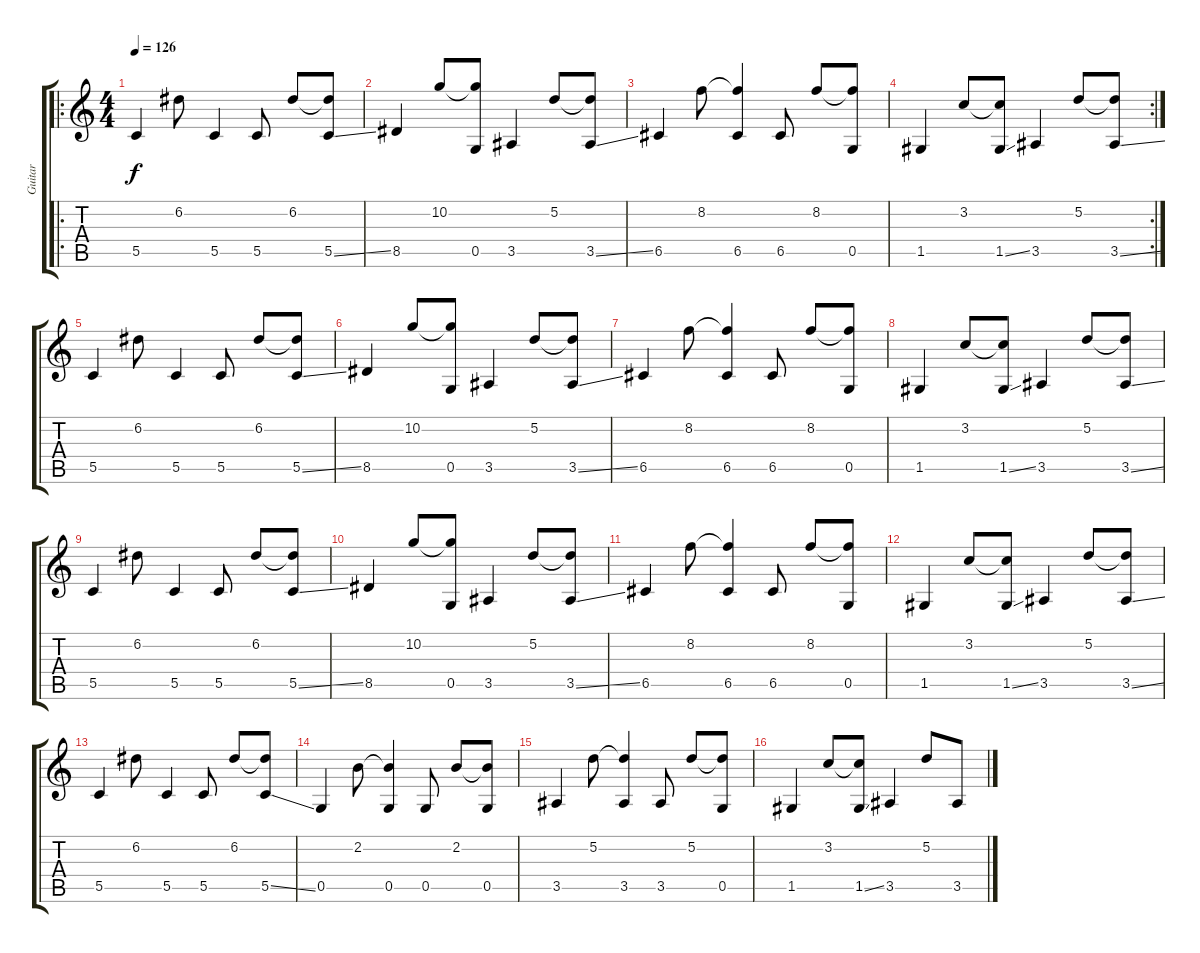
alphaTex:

\track ("Guitar" "Guitar") {instrument acousticguitarsteel}
\staff {score tabs}
\tuning (D4 A3 F3 C3 G2 C2) {hide}
\ro
\ts (4 4)
\tempo 126
\clef g2
\ks c
5.5.4{dy f instrument acousticguitarsteel} 6.2.8 5.5.4 5.5.8 6.2.8 (6.2{t} 5.5{ss}).8 |
8.5.4 10.2.8 (10.2{t} 0.5).8 3.5.4 5.2.8 (5.2{t} 3.5{ss}).8 |
6.5.4 8.2.8 (8.2{t} 6.5).4 6.5.8 8.2.8 (8.2{t} 0.5).8 |
\rc 2
1.5.4 3.2.8 (3.2{t} 1.5{ss}).8 3.5.4 5.2.8 (5.2{t} 3.5{ss}).8 |
5.5.4 6.2.8 5.5.4 5.5.8 6.2.8 (6.2{t} 5.5{ss}).8 |
8.5.4 10.2.8 (10.2{t} 0.5).8 3.5.4 5.2.8 (5.2{t} 3.5{ss}).8 |
6.5.4 8.2.8 (8.2{t} 6.5).4 6.5.8 8.2.8 (8.2{t} 0.5).8 |
1.5.4 3.2.8 (3.2{t} 1.5{ss}).8 3.5.4 5.2.8 (5.2{t} 3.5{ss}).8 |
5.5.4 6.2.8 5.5.4 5.5.8 6.2.8 (6.2{t} 5.5{ss}).8 |
8.5.4 10.2.8 (10.2{t} 0.5).8 3.5.4 5.2.8 (5.2{t} 3.5{ss}).8 |
6.5.4 8.2.8 (8.2{t} 6.5).4 6.5.8 8.2.8 (8.2{t} 0.5).8 |
1.5.4 3.2.8 (3.2{t} 1.5{ss}).8 3.5.4 5.2.8 (5.2{t} 3.5{ss}).8 |
5.5.4 6.2.8 5.5.4 5.5.8 6.2.8 (6.2{t} 5.5{ss}).8 |
0.5.4 2.2.8 (2.2{t} 0.5).4 0.5.8 2.2.8 (2.2{t} 0.5).8 |
3.5.4 5.2.8 (5.2{t} 3.5).4 3.5.8 5.2.8 (5.2{t} 0.5).8 |
1.5.4 3.2.8 (3.2{t} 1.5{ss}).8 3.5.4 5.2.8 3.5{ss}.8
